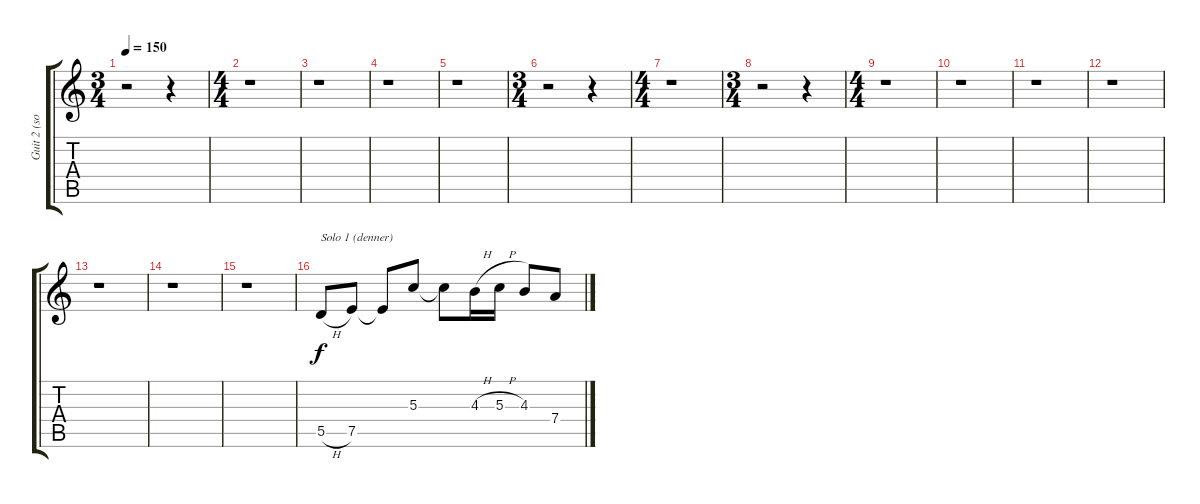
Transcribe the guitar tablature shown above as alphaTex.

\track ("Guit 2 (solos)" "Guit 2 (so") {instrument overdrivenguitar}
\staff {score tabs}
\tuning (E4 B3 G3 D3 A2 E2) {hide}
\ts (3 4)
\tempo 150
\clef g2
\ks c
r.2{dy f} r.4 |
\ts (4 4)
r.1 |
r.1 |
r.1 |
r.1 |
\ts (3 4)
r.2 r.4 |
\ts (4 4)
r.1 |
\ts (3 4)
r.2 r.4 |
\ts (4 4)
r.1 |
r.1 |
r.1 |
r.1 |
r.1 |
r.1 |
r.1 |
5.5{h}.8{txt "Solo 1 (denner)"} 7.5.8 7.5{t}.8 5.3.8 5.3{t}.8 4.3{h}.16 5.3{h}.16 4.3.8 7.4.8
